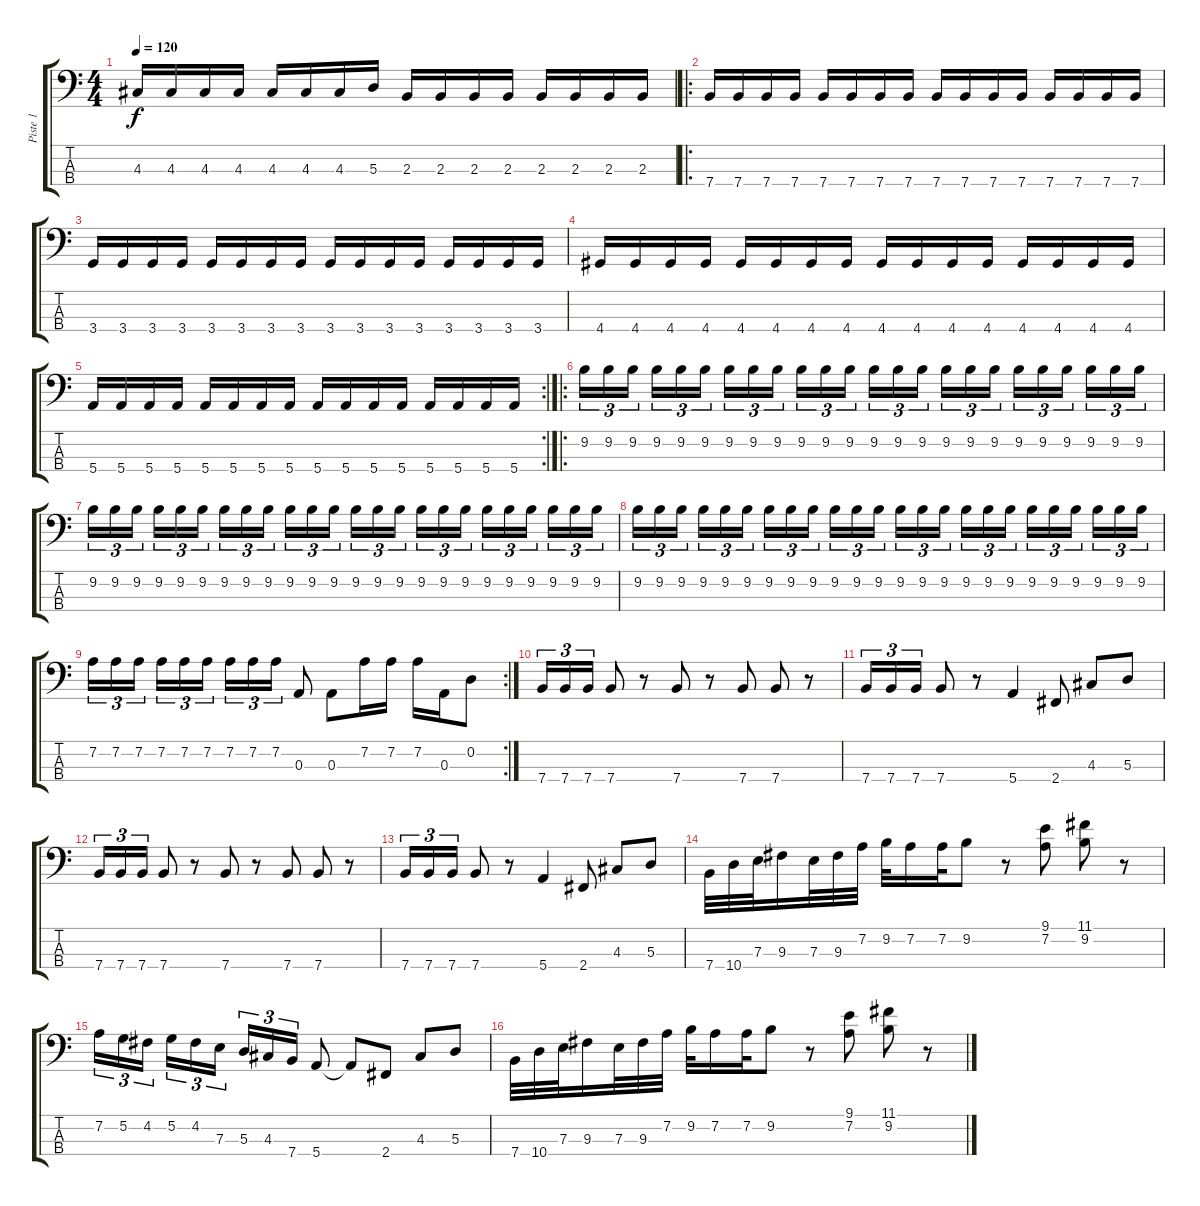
\track ("Piste 1" "Piste 1") {instrument electricbassfinger}
\staff {score tabs}
\tuning (G2 D2 A1 E1) {hide}
\ts (4 4)
\tempo 120
\clef f4
\ks c
4.3.16{dy f} 4.3.16 4.3.16 4.3.16 4.3.16 4.3.16 4.3.16 5.3.16 2.3.16 2.3.16 2.3.16 2.3.16 2.3.16 2.3.16 2.3.16 2.3.16 |
\ro
7.4.16 7.4.16 7.4.16 7.4.16 7.4.16 7.4.16 7.4.16 7.4.16 7.4.16 7.4.16 7.4.16 7.4.16 7.4.16 7.4.16 7.4.16 7.4.16 |
3.4.16 3.4.16 3.4.16 3.4.16 3.4.16 3.4.16 3.4.16 3.4.16 3.4.16 3.4.16 3.4.16 3.4.16 3.4.16 3.4.16 3.4.16 3.4.16 |
4.4.16 4.4.16 4.4.16 4.4.16 4.4.16 4.4.16 4.4.16 4.4.16 4.4.16 4.4.16 4.4.16 4.4.16 4.4.16 4.4.16 4.4.16 4.4.16 |
\rc 2
5.4.16 5.4.16 5.4.16 5.4.16 5.4.16 5.4.16 5.4.16 5.4.16 5.4.16 5.4.16 5.4.16 5.4.16 5.4.16 5.4.16 5.4.16 5.4.16 |
\ro
9.2.16{tu (3 2)} 9.2.16{tu (3 2)} 9.2.16{tu (3 2) beam splitsecondary} 9.2.16{tu (3 2)} 9.2.16{tu (3 2)} 9.2.16{tu (3 2)} 9.2.16{tu (3 2)} 9.2.16{tu (3 2)} 9.2.16{tu (3 2) beam splitsecondary} 9.2.16{tu (3 2)} 9.2.16{tu (3 2)} 9.2.16{tu (3 2)} 9.2.16{tu (3 2)} 9.2.16{tu (3 2)} 9.2.16{tu (3 2) beam splitsecondary} 9.2.16{tu (3 2)} 9.2.16{tu (3 2)} 9.2.16{tu (3 2)} 9.2.16{tu (3 2)} 9.2.16{tu (3 2)} 9.2.16{tu (3 2) beam splitsecondary} 9.2.16{tu (3 2)} 9.2.16{tu (3 2)} 9.2.16{tu (3 2)} |
9.2.16{tu (3 2)} 9.2.16{tu (3 2)} 9.2.16{tu (3 2) beam splitsecondary} 9.2.16{tu (3 2)} 9.2.16{tu (3 2)} 9.2.16{tu (3 2)} 9.2.16{tu (3 2)} 9.2.16{tu (3 2)} 9.2.16{tu (3 2) beam splitsecondary} 9.2.16{tu (3 2)} 9.2.16{tu (3 2)} 9.2.16{tu (3 2)} 9.2.16{tu (3 2)} 9.2.16{tu (3 2)} 9.2.16{tu (3 2) beam splitsecondary} 9.2.16{tu (3 2)} 9.2.16{tu (3 2)} 9.2.16{tu (3 2)} 9.2.16{tu (3 2)} 9.2.16{tu (3 2)} 9.2.16{tu (3 2) beam splitsecondary} 9.2.16{tu (3 2)} 9.2.16{tu (3 2)} 9.2.16{tu (3 2)} |
9.2.16{tu (3 2)} 9.2.16{tu (3 2)} 9.2.16{tu (3 2) beam splitsecondary} 9.2.16{tu (3 2)} 9.2.16{tu (3 2)} 9.2.16{tu (3 2)} 9.2.16{tu (3 2)} 9.2.16{tu (3 2)} 9.2.16{tu (3 2) beam splitsecondary} 9.2.16{tu (3 2)} 9.2.16{tu (3 2)} 9.2.16{tu (3 2)} 9.2.16{tu (3 2)} 9.2.16{tu (3 2)} 9.2.16{tu (3 2) beam splitsecondary} 9.2.16{tu (3 2)} 9.2.16{tu (3 2)} 9.2.16{tu (3 2)} 9.2.16{tu (3 2)} 9.2.16{tu (3 2)} 9.2.16{tu (3 2) beam splitsecondary} 9.2.16{tu (3 2)} 9.2.16{tu (3 2)} 9.2.16{tu (3 2)} |
\rc 2
7.2.16{tu (3 2)} 7.2.16{tu (3 2)} 7.2.16{tu (3 2) beam splitsecondary} 7.2.16{tu (3 2)} 7.2.16{tu (3 2)} 7.2.16{tu (3 2)} 7.2.16{tu (3 2)} 7.2.16{tu (3 2)} 7.2.16{tu (3 2)} 0.3.8 0.3.8 7.2.16 7.2.16 7.2.16 0.3.16 0.2.8 |
7.4.16{tu (3 2)} 7.4.16{tu (3 2)} 7.4.16{tu (3 2)} 7.4.8 r.8 7.4.8 r.8 7.4.8 7.4.8 r.8 |
7.4.16{tu (3 2)} 7.4.16{tu (3 2)} 7.4.16{tu (3 2)} 7.4.8 r.8 5.4.4 2.4.8 4.3.8 5.3.8 |
7.4.16{tu (3 2)} 7.4.16{tu (3 2)} 7.4.16{tu (3 2)} 7.4.8 r.8 7.4.8 r.8 7.4.8 7.4.8 r.8 |
7.4.16{tu (3 2)} 7.4.16{tu (3 2)} 7.4.16{tu (3 2)} 7.4.8 r.8 5.4.4 2.4.8 4.3.8 5.3.8 |
7.4.32 10.4.32 7.3.32 9.3.16 7.3.32 9.3.32 7.2.32 9.2.32 7.2.16 7.2.32 9.2.8 r.8 (9.1 7.2).8 (11.1 9.2).8 r.8 |
7.2.16{tu (3 2)} 5.2.16{tu (3 2)} 4.2.16{tu (3 2) beam splitsecondary} 5.2.16{tu (3 2)} 4.2.16{tu (3 2)} 7.3.16{tu (3 2)} 5.3.16{tu (3 2)} 4.3.16{tu (3 2)} 7.4.16{tu (3 2)} 5.4.8 5.4{t}.8 2.4.8 4.3.8 5.3.8 |
7.4.32 10.4.32 7.3.32 9.3.16 7.3.32 9.3.32 7.2.32 9.2.32 7.2.16 7.2.32 9.2.8 r.8 (9.1 7.2).8 (11.1 9.2).8 r.8
